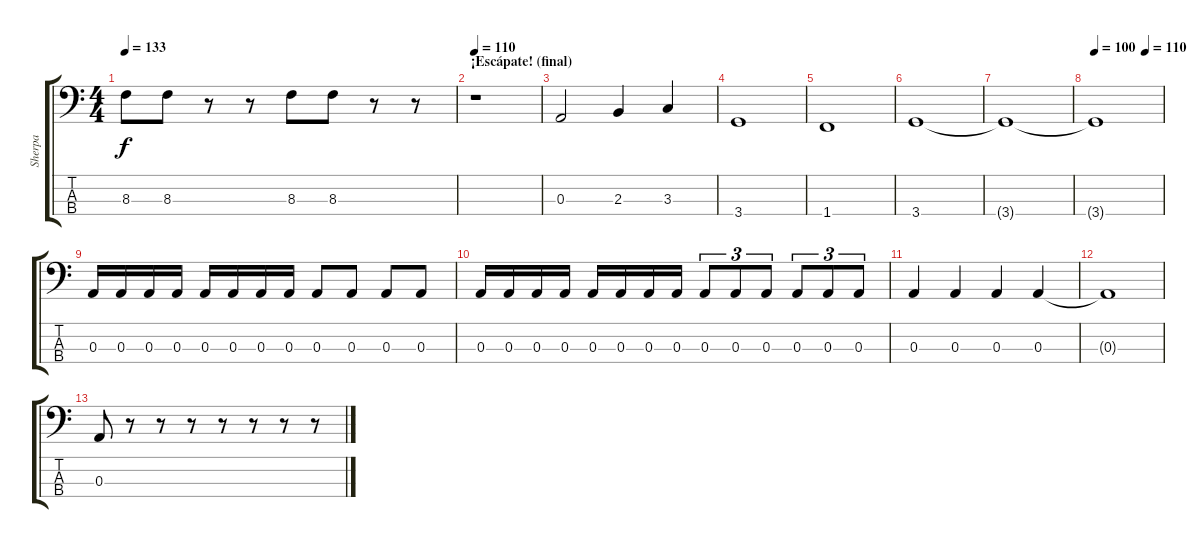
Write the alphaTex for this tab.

\track ("Sherpa" "Sherpa") {instrument electricbasspick}
\staff {score tabs}
\tuning (G2 D2 A1 E1) {hide}
\ts (4 4)
\tempo 133
\clef f4
\ks c
8.3.8{dy f} 8.3.8 r.8 r.8 8.3.8 8.3.8 r.8 r.8 |
\section ("" "¡Escápate! (final)")
\tempo 110
r.1 |
0.3.2 2.3.4 3.3.4 |
3.4.1 |
1.4.1 |
3.4.1 |
3.4{t}.1 |
\tempo 100
\tempo (110 0.75)
3.4{t}.1 |
0.3.16 0.3.16 0.3.16 0.3.16 0.3.16 0.3.16 0.3.16 0.3.16 0.3.8 0.3.8 0.3.8 0.3.8 |
0.3.16 0.3.16 0.3.16 0.3.16 0.3.16 0.3.16 0.3.16 0.3.16 0.3.8{tu (3 2)} 0.3.8{tu (3 2)} 0.3.8{tu (3 2)} 0.3.8{tu (3 2)} 0.3.8{tu (3 2)} 0.3.8{tu (3 2)} |
0.3.4 0.3.4 0.3.4 0.3.4 |
0.3{t}.1 |
0.3.8 r.8 r.8 r.8 r.8 r.8 r.8 r.8
